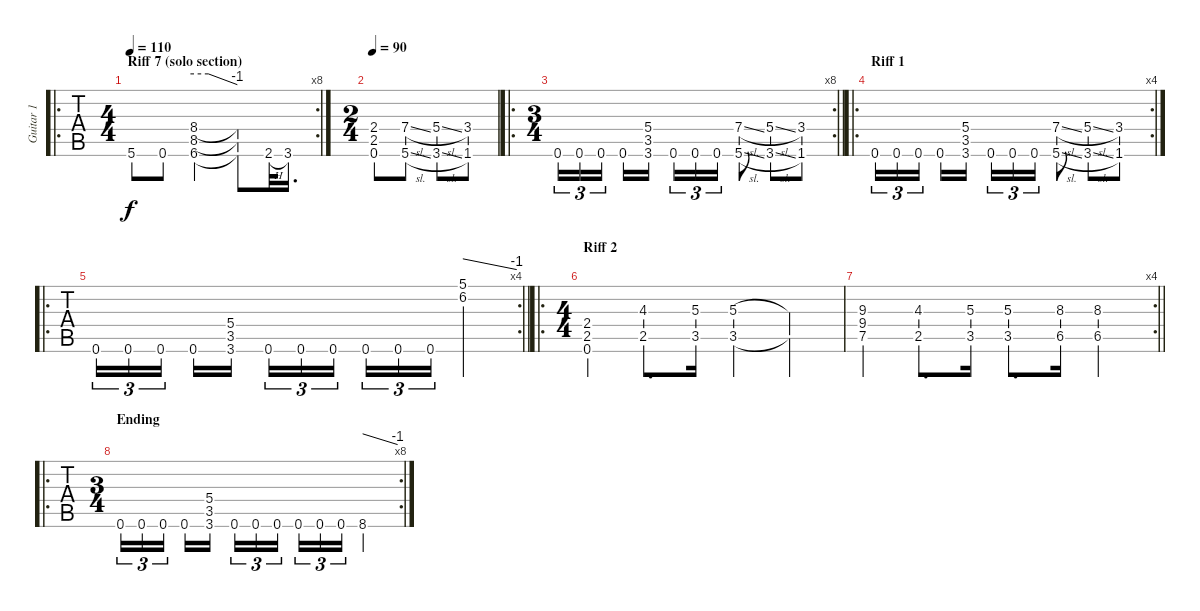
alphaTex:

\track ("Guitar 1" "Guitar 1") {instrument distortionguitar}
\staff {tabs}
\tuning (C4 G3 Eb3 Bb2 F2 C2) {hide}
\ro
\rc 8
\ts (4 4)
\section ("" "Riff 7 (solo section)")
\tempo 110
\clef g2
\ks c
5.6.8{dy f} 0.6.8 (8.4 8.5 6.6).2{tbe (custom default 0 0 20 0 60 -4)} (8.4{t} 8.5{t} 6.6{t}).8 2.6{h}.32 3.6.16{d} |
\ts (2 4)
\tempo 90
(2.4 2.5 0.6).8 (7.4{sl} 5.6{sl}).8 (5.4{sl} 3.6{sl}).8 (3.4 1.6).8 |
\ro
\rc 8
\ts (3 4)
\barLineRight lightlight
0.6.16{tu (3 2)} 0.6.16{tu (3 2)} 0.6.16{tu (3 2) beam splitsecondary} 0.6.16 (5.4 3.5 3.6).16 0.6.16{tu (3 2)} 0.6.16{tu (3 2)} 0.6.16{tu (3 2)} (7.4{sl} 5.6{sl}).8 (5.4{sl} 3.6{sl}).8 (3.4 1.6).8 |
\ro
\rc 4
\section ("" "Riff 1")
0.6.16{tu (3 2)} 0.6.16{tu (3 2)} 0.6.16{tu (3 2) beam splitsecondary} 0.6.16 (5.4 3.5 3.6).16 0.6.16{tu (3 2)} 0.6.16{tu (3 2)} 0.6.16{tu (3 2)} (7.4{sl} 5.6{sl}).8 (5.4{sl} 3.6{sl}).8 (3.4 1.6).8 |
\ro
\rc 4
\barLineRight lightlight
0.6.16{tu (3 2)} 0.6.16{tu (3 2)} 0.6.16{tu (3 2) beam splitsecondary} 0.6.16 (5.4 3.5 3.6).16 0.6.16{tu (3 2)} 0.6.16{tu (3 2)} 0.6.16{tu (3 2) beam splitsecondary} 0.6.16{tu (3 2)} 0.6.16{tu (3 2)} 0.6.16{tu (3 2)} (5.1 6.2).4{tbe (dive default 0 0 60 -4)} |
\ro
\ts (4 4)
\section ("" "Riff 2")
(2.4 2.5 0.6).4 (4.3 2.5).8{d} (5.3 3.5).16 (5.3 3.5).4 (5.3{t} 3.5{t}).4 |
\rc 4
\barLineRight lightlight
(9.3 9.4 7.5).4 (4.3 2.5).8{d} (5.3 3.5).16 (5.3 3.5).8{d} (8.3 6.5).16 (8.3 6.5).4 |
\ro
\rc 8
\ts (3 4)
\section ("" "Ending")
0.6.16{tu (3 2)} 0.6.16{tu (3 2)} 0.6.16{tu (3 2) beam splitsecondary} 0.6.16 (5.4 3.5 3.6).16 0.6.16{tu (3 2)} 0.6.16{tu (3 2)} 0.6.16{tu (3 2) beam splitsecondary} 0.6.16{tu (3 2)} 0.6.16{tu (3 2)} 0.6.16{tu (3 2)} 8.6.4{tbe (dive default 0 0 60 -4)}
